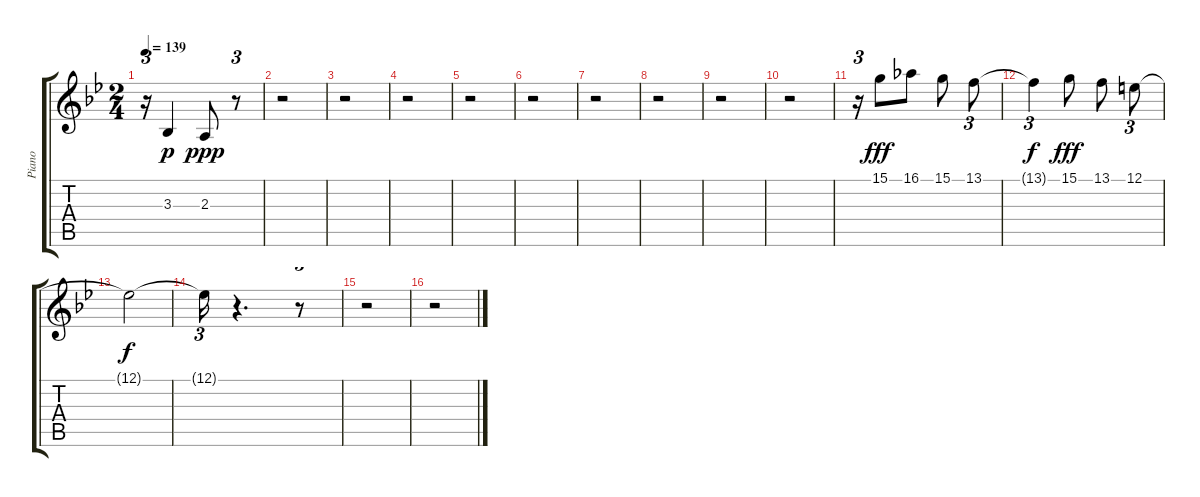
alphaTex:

\track ("Piano" "Piano") {instrument acousticgrandpiano}
\staff {score tabs}
\tuning (E4 B3 G3 D3 A2 E2) {hide}
\ts (2 4)
\tempo 139
\clef g2
\ks bb
r.16{tu (3 2) dy f} 3.3.4{dy p} 2.3.8{dy ppp} r.8{tu (3 2)} |
r.2 |
r.2 |
r.2 |
r.2 |
r.2 |
r.2 |
r.2 |
r.2 |
r.2 |
r.16{tu (3 2)} 15.1.8{dy fff} 16.1.8 15.1.8 13.1.8{tu (3 2)} |
13.1{t}.4{tu (3 2) dy f} 15.1.8{dy fff} 13.1.8 12.1.8{tu (3 2)} |
12.1{t}.2{dy f} |
12.1{t}.16{tu (3 2)} r.4{d} r.8{tu (3 2)} |
r.2 |
r.2
